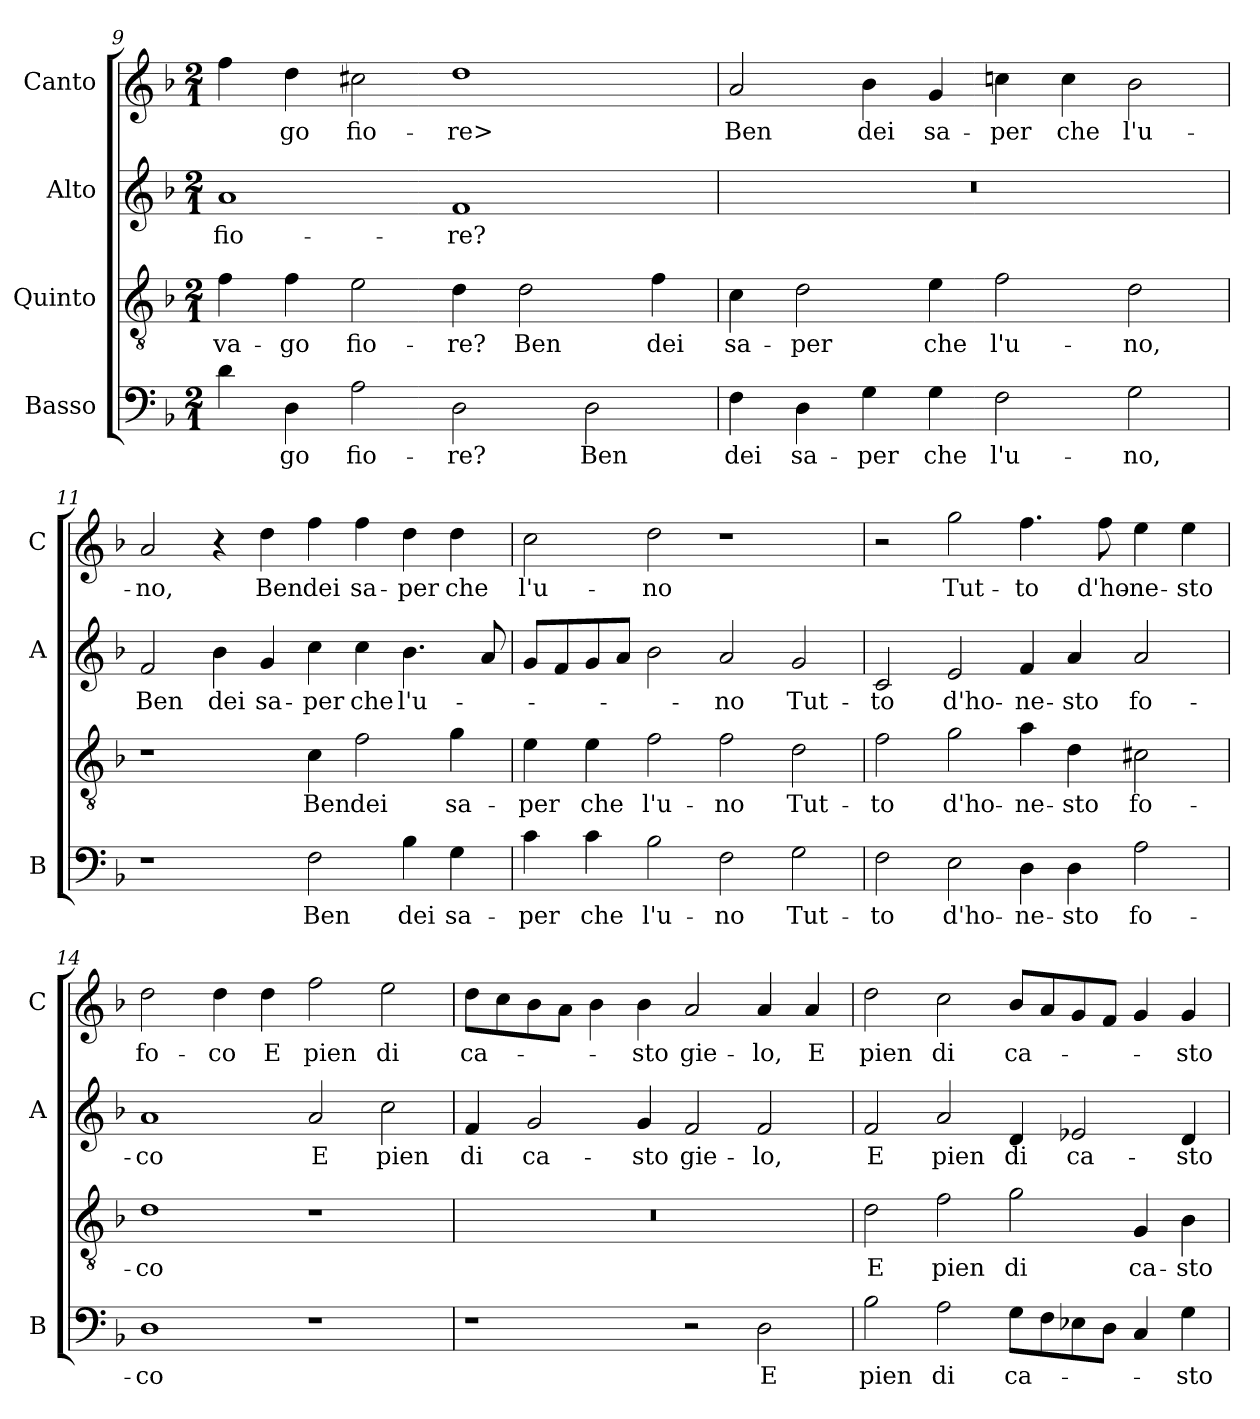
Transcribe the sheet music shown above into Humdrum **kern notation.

**kern	**text	**kern	**text	**kern	**text	**kern	**text
*part4	*part4	*part3	*part3	*part2	*part2	*part1	*part1
*staff4	*staff4	*staff3	*staff3	*staff2	*staff2	*staff1	*staff1
*I"Basso	*	*I"Quinto	*	*I"Alto	*	*I"Canto	*
*I'B	*	*	*	*I'A	*	*I'C	*
*clefF4	*	*clefGv2	*	*clefG2	*	*clefG2	*
*k[b-]	*	*k[b-]	*	*k[b-]	*	*k[b-]	*
*F:	*	*F:	*	*F:	*	*F:	*
*M2/1	*	*M2/1	*	*M2/1	*	*M2/1	*
=9	=9	=9	=9	=9	=9	=9	=9
4d	.	4f	va-	1a	fio-	4ff	.
4D	-go	4f	-go	.	.	4dd	-go
2A	fio-	2e	fio-	.	.	2cc#X	fio-
2D	-re?	4d	-re?	1f	-re?	1dd	-re>
.	.	2d	Ben	.	.	.	.
2D	Ben	.	.	.	.	.	.
.	.	4f	dei	.	.	.	.
=10	=10	=10	=10	=10	=10	=10	=10
4F	dei	4c	sa-	0r	.	2a	Ben
4D	sa-	2d	-per	.	.	.	.
4G	-per	.	.	.	.	4b-	dei
4G	che	4e	che	.	.	4g	sa-
2F	l'u-	2f	l'u-	.	.	4ccn	-per
.	.	.	.	.	.	4cc	che
2G	-no,	2d	-no,	.	.	2b-	l'u-
=11	=11	=11	=11	=11	=11	=11	=11
1r	.	1r	.	2f	Ben	2a	-no,
.	.	.	.	4b-	dei	4r	.
.	.	.	.	4g	sa-	4dd	Ben
2F	Ben	4c	Ben	4cc	-per	4ff	dei
.	.	2f	dei	4cc	che	4ff	sa-
4B-	dei	.	.	4.b-	l'u-	4dd	-per
4G	sa-	4g	sa-	.	.	4dd	che
.	.	.	.	8a	.	.	.
=12	=12	=12	=12	=12	=12	=12	=12
4c	-per	4e	-per	8gL	.	2cc	l'u-
.	.	.	.	8f	.	.	.
4c	che	4e	che	8g	.	.	.
.	.	.	.	8aJ	.	.	.
2B-	l'u-	2f	l'u-	2b-	.	2dd	-no
2F	-no	2f	-no	2a	-no	1r	.
2G	Tut-	2d	Tut-	2g	Tut-	.	.
=13	=13	=13	=13	=13	=13	=13	=13
2F	-to	2f	-to	2c	-to	2r	.
2E	d'ho-	2g	d'ho-	2e	d'ho-	2gg	Tut-
4D	-ne-	4a	-ne-	4f	-ne-	4.ff	-to
4D	-sto	4d	-sto	4a	-sto	.	.
.	.	.	.	.	.	8ff	d'ho-
2A	fo-	2c#X	fo-	2a	fo-	4ee	-ne-
.	.	.	.	.	.	4ee	-sto
=14	=14	=14	=14	=14	=14	=14	=14
1D	-co	1d	-co	1a	-co	2dd	fo-
.	.	.	.	.	.	4dd	-co
.	.	.	.	.	.	4dd	E
1r	.	1r	.	2a	E	2ff	pien
.	.	.	.	2cc	pien	2ee	di
=15	=15	=15	=15	=15	=15	=15	=15
1r	.	0r	.	4f	di	8ddL	ca-
.	.	.	.	.	.	8cc	.
.	.	.	.	2g	ca-	8b-	.
.	.	.	.	.	.	8aJ	.
.	.	.	.	.	.	4b-	.
.	.	.	.	4g	-sto	4b-	-sto
2r	.	.	.	2f	gie-	2a	gie-
2D	E	.	.	2f	-lo,	4a	-lo,
.	.	.	.	.	.	4a	E
=16	=16	=16	=16	=16	=16	=16	=16
2B-	pien	2d	E	2f	E	2dd	pien
2A	di	2f	pien	2a	pien	2cc	di
8GL	ca-	2g	di	4d	di	8b-L	ca-
8F	.	.	.	.	.	8a	.
8E-X	.	.	.	2e-X	ca-	8g	.
8DJ	.	.	.	.	.	8fJ	.
4C	.	4G	ca-	.	.	4g	.
4G	-sto	4B-	-sto	4d	-sto	4g	-sto
=	=	=	=	=	=	=	=
*-	*-	*-	*-	*-	*-	*-	*-
